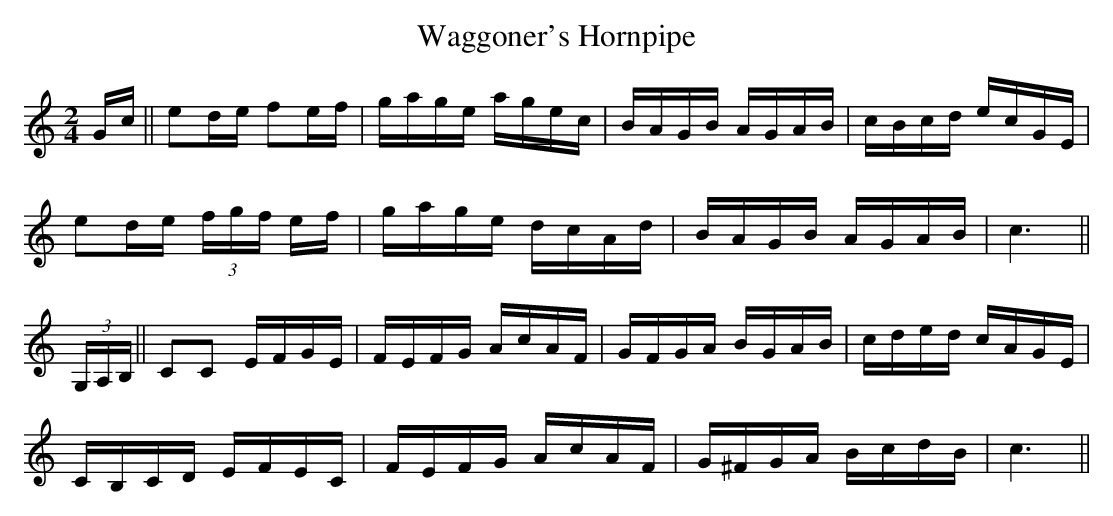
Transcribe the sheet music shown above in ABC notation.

X:1
T:Waggoner's Hornpipe
M:2/4
L:1/8
K:C
G/c/||ed/e/ fe/f/|g/a/g/e/ a/g/e/c/|B/A/G/B/ A/G/A/B/|c/B/c/d/ e/c/G/E/|
ed/e/ (3f/g/f/ e/f/|g/a/g/e/ d/c/A/d/|B/A/G/B/ A/G/A/B/|c3||
(3G,/A,/B,/||CC E/F/G/E/|F/E/F/G/ A/c/A/F/|G/F/G/A/ B/G/A/B/|c/d/e/d/ c/A/G/E/|
C/B,/C/D/ E/F/E/C/|F/E/F/G/ A/c/A/F/|G/^F/G/A/ B/c/d/B/|c3||
